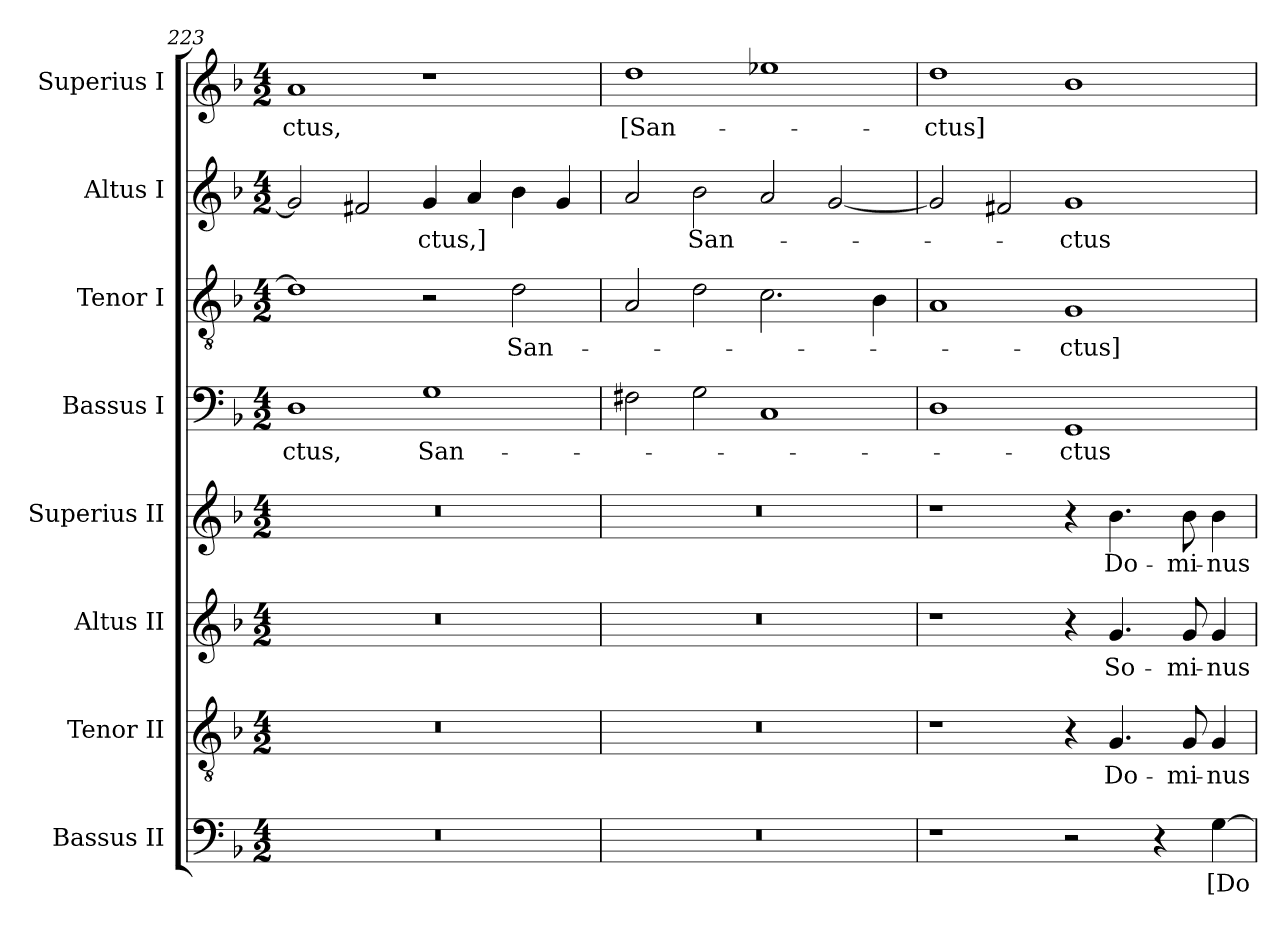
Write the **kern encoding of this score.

**kern	**text	**kern	**text	**kern	**text	**kern	**text	**kern	**text	**kern	**text	**kern	**text	**kern	**text
*part8	*part8	*part7	*part7	*part6	*part6	*part5	*part5	*part4	*part4	*part3	*part3	*part2	*part2	*part1	*part1
*staff8	*staff8	*staff7	*staff7	*staff6	*staff6	*staff5	*staff5	*staff4	*staff4	*staff3	*staff3	*staff2	*staff2	*staff1	*staff1
*I"Bassus II	*	*I"Tenor II	*	*I"Altus II	*	*I"Superius II	*	*I"Bassus I	*	*I"Tenor I	*	*I"Altus I	*	*I"Superius I	*
*I'B.	*	*I'T.	*	*I'A.	*	*I'S.	*	*I'B.	*	*I'T.	*	*I'A.	*	*I'S.	*
*clefF4	*	*clefGv2	*	*clefG2	*	*clefG2	*	*clefF4	*	*clefGv2	*	*clefG2	*	*clefG2	*
*	*	*ITrd7c12	*	*	*	*	*	*	*	*ITrd7c12	*	*	*	*	*
*k[b-]	*	*k[b-]	*	*k[b-]	*	*k[b-]	*	*k[b-]	*	*k[b-]	*	*k[b-]	*	*k[b-]	*
*d:	*	*d:	*	*d:	*	*d:	*	*d:	*	*d:	*	*d:	*	*d:	*
*M4/2	*	*M4/2	*	*M4/2	*	*M4/2	*	*M4/2	*	*M4/2	*	*M4/2	*	*M4/2	*
=223	=223	=223	=223	=223	=223	=223	=223	=223	=223	=223	=223	=223	=223	=223	=223
!LO:N:vis=1	!	!LO:N:vis=1	!	!LO:N:vis=1	!	!LO:N:vis=1	!	!	!LO:LY:b	!	!	!	!	!	!LO:LY:b
0r	.	0r	.	0r	.	0r	.	1D	-ctus,	1D]	.	2g/]	.	1a	-ctus,
.	.	.	.	.	.	.	.	.	.	.	.	2f#X/	.	.	.
!	!	!	!	!	!	!	!	!	!LO:LY:b	!	!	!	!LO:LY:b	!	!
.	.	.	.	.	.	.	.	1G	San-	2r	.	4g/	-ctus,]	1r	.
.	.	.	.	.	.	.	.	.	.	.	.	4a/	.	.	.
!	!	!	!	!	!	!	!	!	!	!	!LO:LY:b	!	!	!	!
.	.	.	.	.	.	.	.	.	.	2D\	San-	4b-\	.	.	.
.	.	.	.	.	.	.	.	.	.	.	.	4g/	.	.	.
=224	=224	=224	=224	=224	=224	=224	=224	=224	=224	=224	=224	=224	=224	=224	=224
!LO:N:vis=1	!	!LO:N:vis=1	!	!LO:N:vis=1	!	!LO:N:vis=1	!	!	!	!	!	!	!	!	!LO:LY:b
0r	.	0r	.	0r	.	0r	.	2F#X\	.	2AA/	.	2a/	.	1dd	[San-
!	!	!	!	!	!	!	!	!	!	!	!	!	!LO:LY:b	!	!
.	.	.	.	.	.	.	.	2G\	.	2D\	.	2b-\	San-	.	.
.	.	.	.	.	.	.	.	1C	.	2.C\	.	2a/	.	1ee-X	.
.	.	.	.	.	.	.	.	.	.	.	.	[<2g/	.	.	.
.	.	.	.	.	.	.	.	.	.	4BB-\	.	.	.	.	.
!!LO:PB:g=z
=225	=225	=225	=225	=225	=225	=225	=225	=225	=225	=225	=225	=225	=225	=225	=225
!	!	!	!	!	!	!	!	!	!	!	!	!	!	!	!LO:LY:b
1r	.	1r	.	1r	.	1r	.	1D	.	1AA	.	2g/]	.	1dd	-ctus]
.	.	.	.	.	.	.	.	.	.	.	.	2f#X/	.	.	.
!	!	!	!	!	!	!	!	!	!LO:LY:b	!	!LO:LY:b	!	!LO:LY:b	!	!
2r	.	4r	.	4r	.	4r	.	1GG	-ctus	1GG	-ctus]	1g	-ctus	1b-	.
!	!	!	!LO:LY:b	!	!LO:LY:b	!	!LO:LY:b	!	!	!	!	!	!	!	!
.	.	4.GG/	Do-	4.g/	So-	4.b-\	Do-	.	.	.	.	.	.	.	.
4r	.	.	.	.	.	.	.	.	.	.	.	.	.	.	.
!	!	!	!LO:LY:b	!	!LO:LY:b	!	!LO:LY:b	!	!	!	!	!	!	!	!
.	.	8GG/	-mi-	8g/	-mi-	8b-\	-mi-	.	.	.	.	.	.	.	.
!	!LO:LY:b	!	!LO:LY:b	!	!LO:LY:b	!	!LO:LY:b	!	!	!	!	!	!	!	!
[>4G\	[Do-	4GG/	-nus	4g/	-nus	4b-\	-nus	.	.	.	.	.	.	.	.
=	=	=	=	=	=	=	=	=	=	=	=	=	=	=	=
*-	*-	*-	*-	*-	*-	*-	*-	*-	*-	*-	*-	*-	*-	*-	*-
